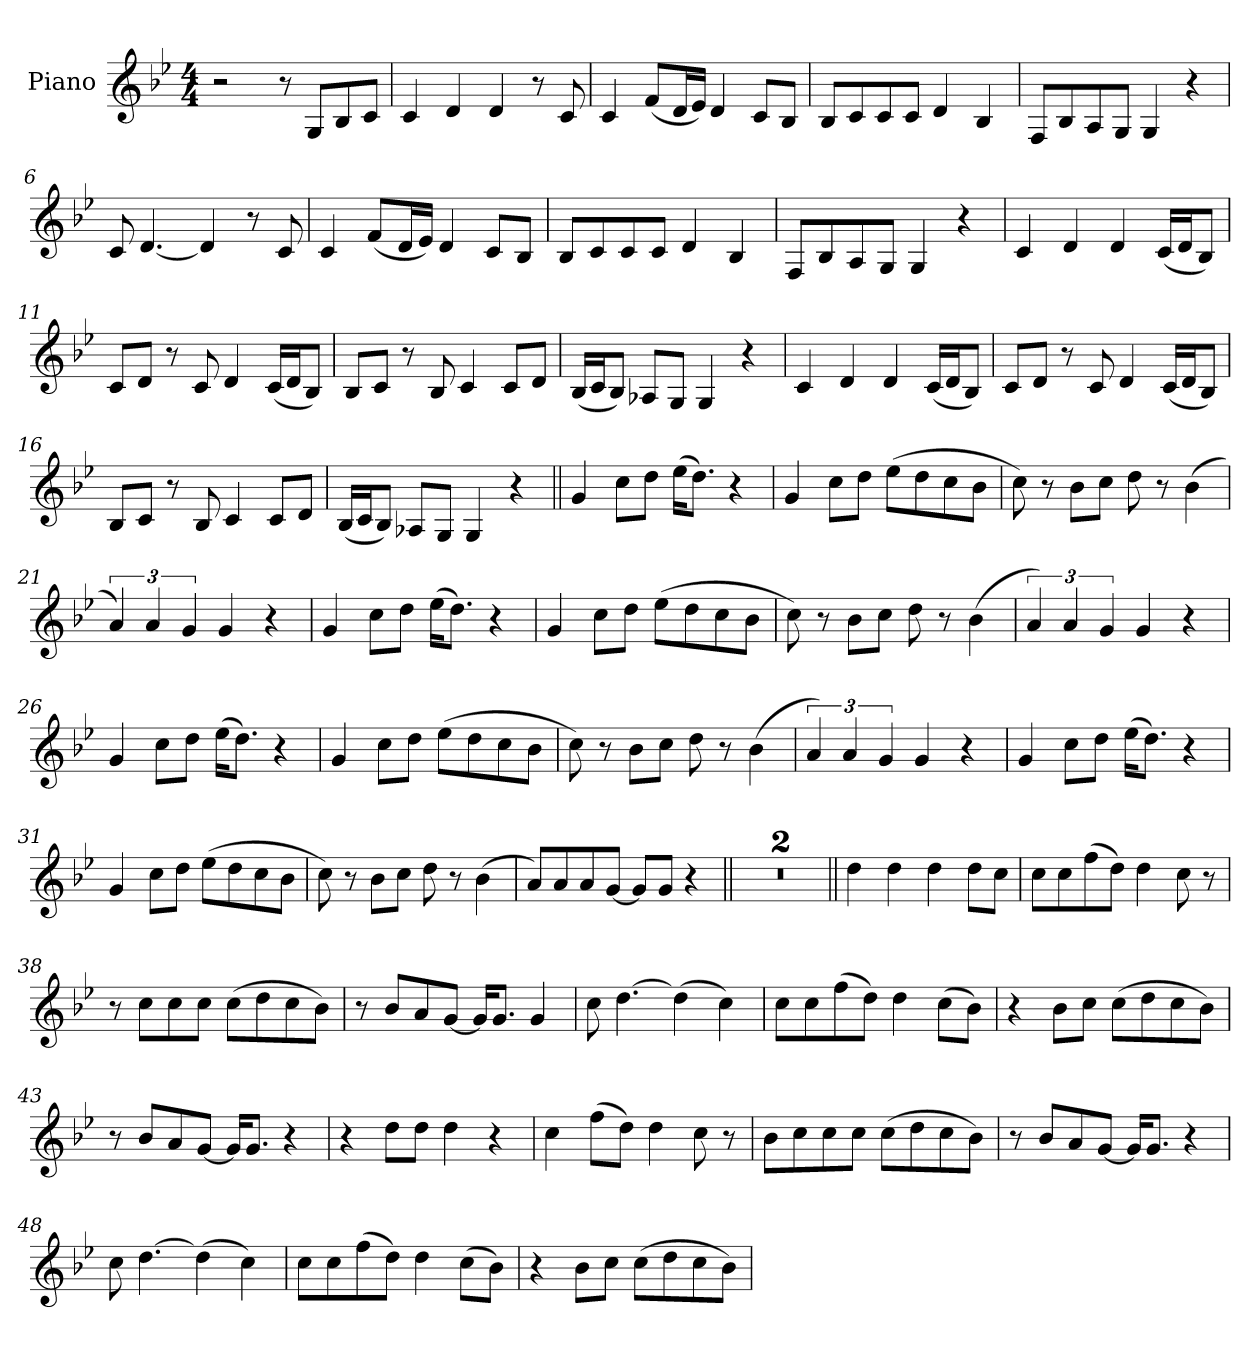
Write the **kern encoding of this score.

**kern
*part1
*staff1
*I"Piano
*I'Pno.
*clefG2
*k[b-e-]
*M4/4
*MM148
=1
2r
8r
8G!L
8B-!
8c!J
=2
4c!
4d!
4d!
8r
8c!
=3
4c!
(<8f!L
16d!L
16e-!JJ)
4d!
8c!L
8B-!J
=4
8B-!L
8c!
8c!
8c!J
4d!
4B-!
=5
8F!L
8B-!
8A!
8G!J
4G!
4r
=6
8c!
[4.d!
4d!]
8r
8c!
=7
4c!
(<8f!L
16d!L
16e-!JJ)
4d!
8c!L
8B-!J
=8
8B-!L
8c!
8c!
8c!J
4d!
4B-!
=9
8F!L
8B-!
8A!
8G!J
4G!
4r
=10
4c!
4d!
4d!
(<16c!LL
16d!J
8B-!J)
=11
8c!L
8d!J
8r
8c!
4d!
(<16c!LL
16d!J
8B-!J)
=12
8B-!L
8c!J
8r
8B-!
4c!
8c!L
8d!J
=13
(<16B-!LL
16c!J
8B-!J)
8A-X!L
8G!J
4G!
4r
=14
4c!
4d!
4d!
(<16c!LL
16d!J
8B-!J)
=15
8c!L
8d!J
8r
8c!
4d!
(<16c!LL
16d!J
8B-!J)
=16
8B-!L
8c!J
8r
8B-!
4c!
8c!L
8d!J
=17
(<16B-!LL
16c!J
8B-!J)
8A-X!L
8G!J
4G!
4r
=18||
4g
8ccL
8ddJ
(>16ee-KL
8.ddJ)
4r
=19
4g
8ccL
8ddJ
(>8ee-L
8dd
8cc
8b-J
=20
8cc)
8r
8b-L
8ccJ
8dd
8r
(>4b-
=21
6a)
6a
6g
4g
4r
=22
4g
8ccL
8ddJ
(>16ee-KL
8.ddJ)
4r
=23
4g
8ccL
8ddJ
(>8ee-L
8dd
8cc
8b-J
=24
8cc)
8r
8b-L
8ccJ
8dd
8r
(>4b-
=25
6a)
6a
6g
4g
4r
=26
4g
8ccL
8ddJ
(>16ee-KL
8.ddJ)
4r
=27
4g
8ccL
8ddJ
(>8ee-L
8dd
8cc
8b-J
=28
8cc)
8r
8b-L
8ccJ
8dd
8r
(>4b-
=29
6a)
6a
6g
4g
4r
=30
4g
8ccL
8ddJ
(>16ee-KL
8.ddJ)
4r
=31
4g
8ccL
8ddJ
(>8ee-L
8dd
8cc
8b-J
=32
8cc)
8r
8b-L
8ccJ
8dd
8r
(>4b-
=33
8aL)
8a
8a
[8gJ
8gL]
8gJ
4r
=34||
1r
=35
1r
=36||
4dd
4dd
4dd
8ddL
8ccJ
=37
8ccL
8cc
(>8ff
8ddJ)
4dd
8cc
8r
=38
8r
8ccL
8cc
8ccJ
(>8ccL
8dd
8cc
8b-J)
=39
8r
8b-L
8a
[8gJ
16gKL]
8.gJ
4g
=40
8cc
[4.dd
(>4dd]
4cc)
=41
8ccL
8cc
(>8ff
8ddJ)
4dd
(>8ccL
8b-J)
=42
4r
8b-L
8ccJ
(>8ccL
8dd
8cc
8b-J)
=43
8r
8b-L
8a
[8gJ
16gKL]
8.gJ
4r
=44
4r
8ddL
8ddJ
4dd
4r
=45
4cc
(>8ffL
8ddJ)
4dd
8cc
8r
=46
8b-L
8cc
8cc
8ccJ
(>8ccL
8dd
8cc
8b-J)
=47
8r
8b-L
8a
[8gJ
16gKL]
8.gJ
4r
=48
8cc
[4.dd
(>4dd]
4cc)
=49
8ccL
8cc
(>8ff
8ddJ)
4dd
(>8ccL
8b-J)
=50
4r
8b-L
8ccJ
(>8ccL
8dd
8cc
8b-J)
=
*-
